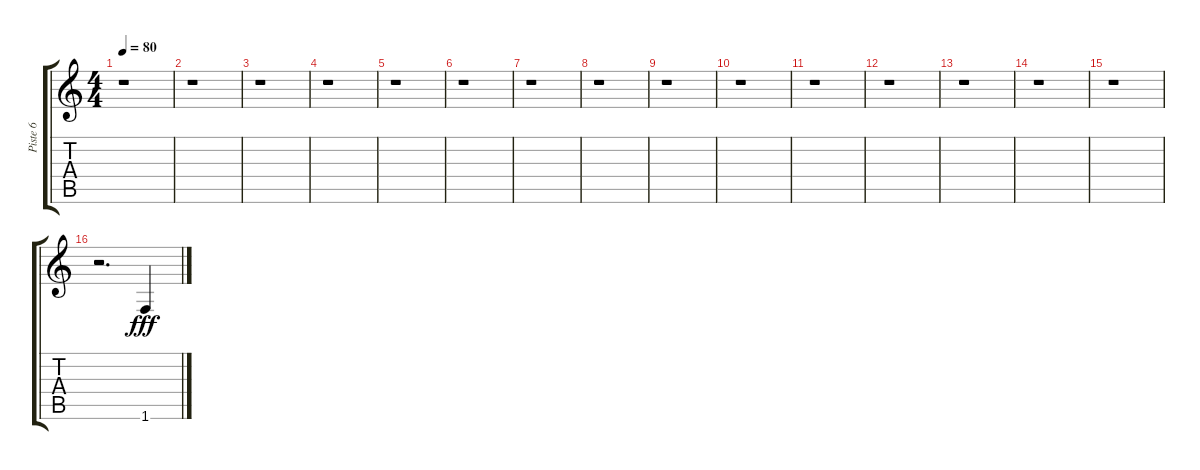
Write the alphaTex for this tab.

\track ("Piste 6" "Piste 6") {instrument fretlessbass}
\staff {score tabs}
\tuning (E4 B3 G3 D3 A2 E2) {hide}
\ts (4 4)
\tempo 80
\clef g2
\ks c
r.1{dy f} |
r.1 |
r.1 |
r.1 |
r.1 |
r.1 |
r.1 |
r.1 |
r.1 |
r.1 |
r.1 |
r.1 |
r.1 |
r.1 |
r.1 |
r.2{d} 1.6.4{dy fff}
